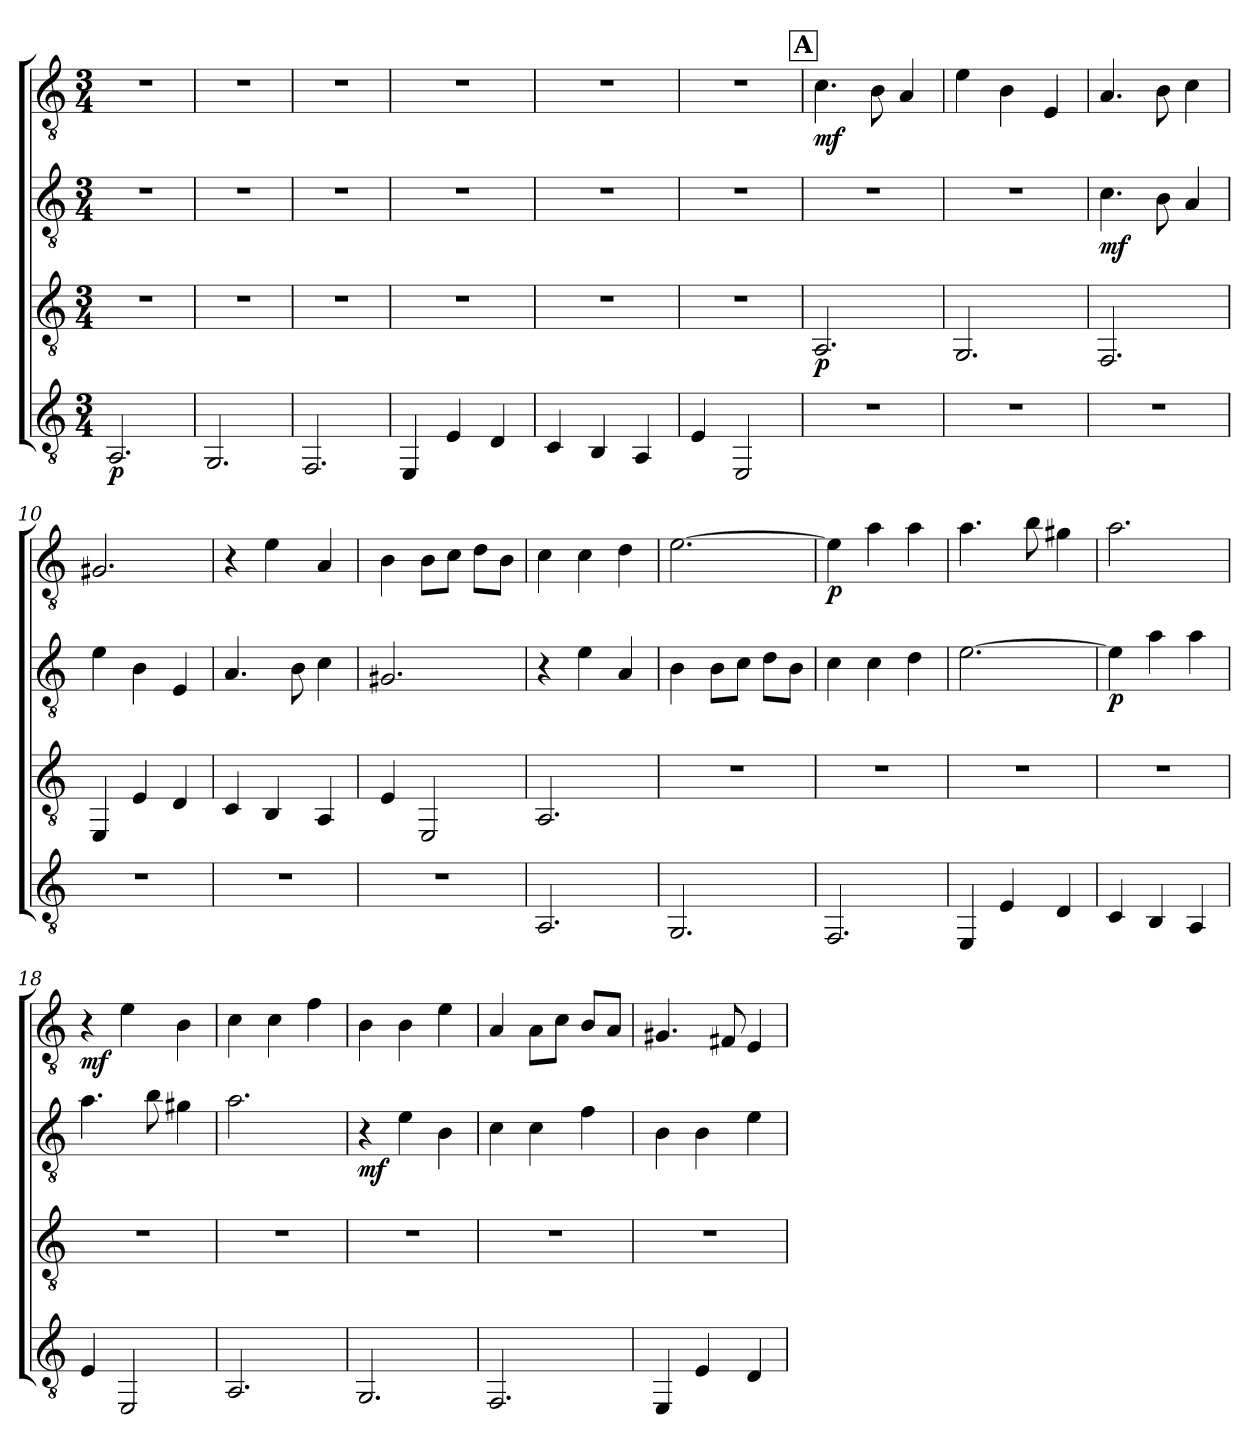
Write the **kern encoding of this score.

**kern	**dynam	**kern	**dynam	**kern	**dynam	**kern	**dynam
*part4	*part4	*part3	*part3	*part2	*part2	*part1	*part1
*staff4	*staff4	*staff3	*staff3	*staff2	*staff2	*staff1	*staff1
*clefGv2	*	*clefGv2	*	*clefGv2	*	*clefGv2	*
*k[]	*	*k[]	*	*k[]	*	*k[]	*
*M3/4	*	*M3/4	*	*M3/4	*	*M3/4	*
*MM130	*	*MM130	*	*MM130	*	*MM130	*
=1	=1	=1	=1	=1	=1	=1	=1
!	!LO:DY:b	!	!	!	!	!	!
2.AA/	p	2.r	.	2.r	.	2.r	.
=2	=2	=2	=2	=2	=2	=2	=2
2.GG/	.	2.r	.	2.r	.	2.r	.
=3	=3	=3	=3	=3	=3	=3	=3
2.FF/	.	2.r	.	2.r	.	2.r	.
=4	=4	=4	=4	=4	=4	=4	=4
4EE/	.	2.r	.	2.r	.	2.r	.
4E/	.	.	.	.	.	.	.
4D/	.	.	.	.	.	.	.
=5	=5	=5	=5	=5	=5	=5	=5
4C/	.	2.r	.	2.r	.	2.r	.
4BB/	.	.	.	.	.	.	.
4AA/	.	.	.	.	.	.	.
=6	=6	=6	=6	=6	=6	=6	=6
4E/	.	2.r	.	2.r	.	2.r	.
2EE/	.	.	.	.	.	.	.
!!LO:REH:place=s1:a:fs=8.8:t=A
=7	=7	=7	=7	=7	=7	=7	=7
!	!	!	!LO:DY:b	!	!	!	!LO:DY:b
2.r	.	2.AA/	p	2.r	.	4.c\	mf
.	.	.	.	.	.	8B\	.
.	.	.	.	.	.	4A/	.
=8	=8	=8	=8	=8	=8	=8	=8
2.r	.	2.GG/	.	2.r	.	4e\	.
.	.	.	.	.	.	4B\	.
.	.	.	.	.	.	4E/	.
=9	=9	=9	=9	=9	=9	=9	=9
!	!	!	!	!	!LO:DY:b	!	!
2.r	.	2.FF/	.	4.c\	mf	4.A/	.
.	.	.	.	8B\	.	8B\	.
.	.	.	.	4A/	.	4c\	.
=10	=10	=10	=10	=10	=10	=10	=10
2.r	.	4EE/	.	4e\	.	2.G#X/	.
.	.	4E/	.	4B\	.	.	.
.	.	4D/	.	4E/	.	.	.
=11	=11	=11	=11	=11	=11	=11	=11
2.r	.	4C/	.	4.A/	.	4r	.
.	.	4BB/	.	.	.	4e\	.
.	.	.	.	8B\	.	.	.
.	.	4AA/	.	4c\	.	4A/	.
=12	=12	=12	=12	=12	=12	=12	=12
2.r	.	4E/	.	2.G#X/	.	4B\	.
.	.	2EE/	.	.	.	8B\L	.
.	.	.	.	.	.	8c\J	.
.	.	.	.	.	.	8d\L	.
.	.	.	.	.	.	8B\J	.
=13	=13	=13	=13	=13	=13	=13	=13
2.AA/	.	2.AA/	.	4r	.	4c\	.
.	.	.	.	4e\	.	4c\	.
.	.	.	.	4A/	.	4d\	.
=14	=14	=14	=14	=14	=14	=14	=14
2.GG/	.	2.r	.	4B\	.	[2.e\	.
.	.	.	.	8B\L	.	.	.
.	.	.	.	8c\J	.	.	.
.	.	.	.	8d\L	.	.	.
.	.	.	.	8B\J	.	.	.
!!LO:LB:g=z
=15	=15	=15	=15	=15	=15	=15	=15
!	!	!	!	!	!	!	!LO:DY:b
2.FF/	.	2.r	.	4c\	.	4e\]	p
.	.	.	.	4c\	.	4a\	.
.	.	.	.	4d\	.	4a\	.
=16	=16	=16	=16	=16	=16	=16	=16
4EE/	.	2.r	.	[2.e\	.	4.a\	.
4E/	.	.	.	.	.	.	.
.	.	.	.	.	.	8b\	.
4D/	.	.	.	.	.	4g#X\	.
=17	=17	=17	=17	=17	=17	=17	=17
!	!	!	!	!	!LO:DY:b	!	!
4C/	.	2.r	.	4e\]	p	2.a\	.
4BB/	.	.	.	4a\	.	.	.
4AA/	.	.	.	4a\	.	.	.
=18	=18	=18	=18	=18	=18	=18	=18
!	!	!	!	!	!	!	!LO:DY:b
4E/	.	2.r	.	4.a\	.	4r	mf
2EE/	.	.	.	.	.	4e\	.
.	.	.	.	8b\	.	.	.
.	.	.	.	4g#X\	.	4B\	.
=19	=19	=19	=19	=19	=19	=19	=19
2.AA/	.	2.r	.	2.a\	.	4c\	.
.	.	.	.	.	.	4c\	.
.	.	.	.	.	.	4f\	.
=20	=20	=20	=20	=20	=20	=20	=20
!	!	!	!	!	!LO:DY:b	!	!
2.GG/	.	2.r	.	4r	mf	4B\	.
.	.	.	.	4e\	.	4B\	.
.	.	.	.	4B\	.	4e\	.
=21	=21	=21	=21	=21	=21	=21	=21
2.FF/	.	2.r	.	4c\	.	4A/	.
.	.	.	.	4c\	.	8A\L	.
.	.	.	.	.	.	8c\J	.
.	.	.	.	4f\	.	8B/L	.
.	.	.	.	.	.	8A/J	.
=22	=22	=22	=22	=22	=22	=22	=22
4EE/	.	2.r	.	4B\	.	4.G#X/	.
4E/	.	.	.	4B\	.	.	.
.	.	.	.	.	.	8F#X/	.
4D/	.	.	.	4e\	.	4E/	.
=	=	=	=	=	=	=	=
*-	*-	*-	*-	*-	*-	*-	*-
